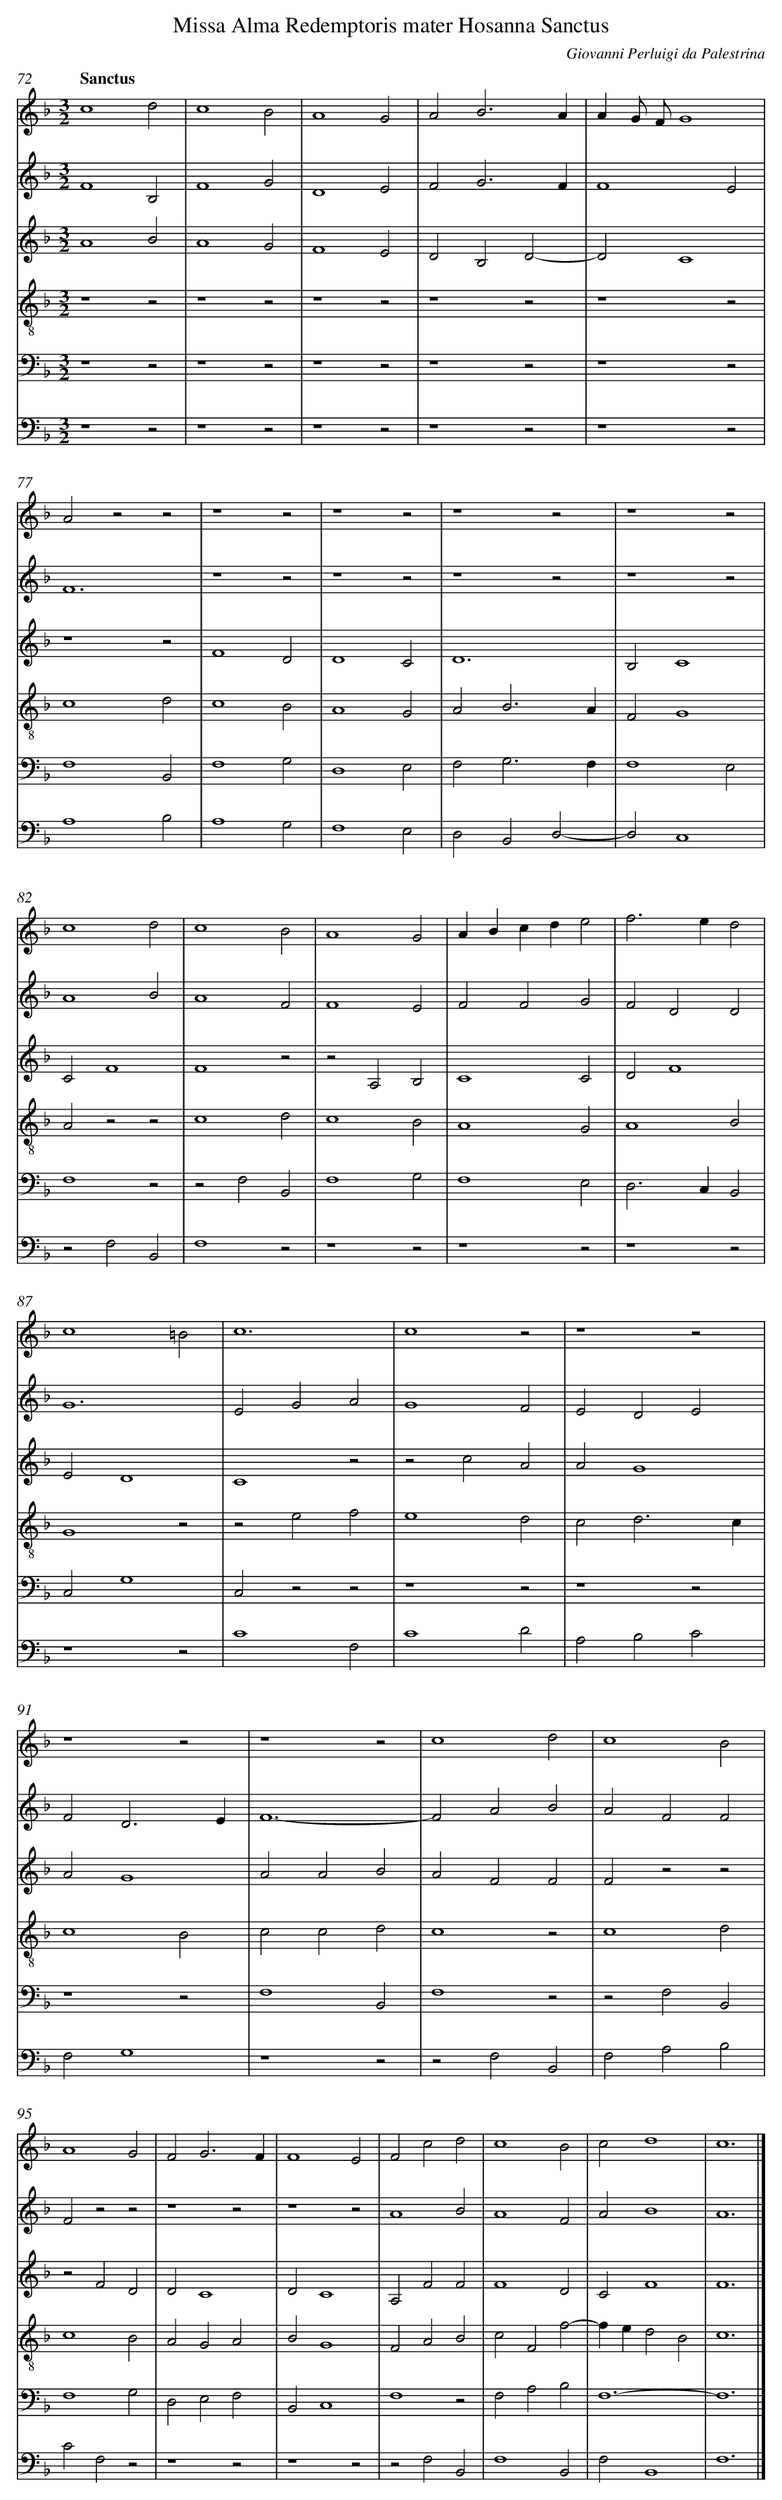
X:1
T: Missa Alma Redemptoris mater Hosanna Sanctus
C: Giovanni Perluigi da Palestrina
L: 1/4
M: 3/2
Q: "Sanctus"
V: 1 clef=treble
V: 2 clef=treble
V: 3 clef=treble
V: 4 clef=treble-8
V: 5 clef=bass
V: 6 clef=bass
K: F
[V:1] c4d2 |
[V:2] F4B,2 |
[V:3] A4B2 |
[V:4] z4z2 |
[V:5] z4z2 |
[V:6] z4z2 |
[V:1] c4B2 |
[V:2] F4G2 |
[V:3] A4G2 |
[V:4] z4z2 |
[V:5] z4z2 |
[V:6] z4z2 |
[V:1] A4G2 |
[V:2] D4E2 |
[V:3] F4E2 |
[V:4] z4z2 |
[V:5] z4z2 |
[V:6] z4z2 |
[V:1] A2B3A |
[V:2] F2G3F |
[V:3] D2B,2D2- |
[V:4] z4z2 |
[V:5] z4z2 |
[V:6] z4z2 |
[V:1] AG/ F/G4 |
[V:2] F4E2 |
[V:3] D2C4 |
[V:4] z4z2 |
[V:5] z4z2 |
[V:6] z4z2 |
[V:1] A2z2z2 |
[V:2] F6 |
[V:3] z4z2 |
[V:4] c4d2 |
[V:5] F,4B,,2 |
[V:6] A,4B,2 |
[V:1] z4z2 |
[V:2] z4z2 |
[V:3] F4D2 |
[V:4] c4B2 |
[V:5] F,4G,2 |
[V:6] A,4G,2 |
[V:1] z4z2 |
[V:2] z4z2 |
[V:3] D4C2 |
[V:4] A4G2 |
[V:5] D,4E,2 |
[V:6] F,4E,2 |
[V:1] z4z2 |
[V:2] z4z2 |
[V:3] D6 |
[V:4] A2B3A |
[V:5] F,2G,3F, |
[V:6] D,2B,,2D,2- |
[V:1] z4z2 |
[V:2] z4z2 |
[V:3] B,2C4 |
[V:4] F2G4 |
[V:5] F,4E,2 |
[V:6] D,2C,4 |
[V:1] c4d2 |
[V:2] A4B2 |
[V:3] C2F4 |
[V:4] A2z2z2 |
[V:5] F,4z2 |
[V:6] z2F,2B,,2 |
[V:1] c4B2 |
[V:2] A4F2 |
[V:3] F4z2 |
[V:4] c4d2 |
[V:5] z2F,2B,,2 |
[V:6] F,4z2 |
[V:1] A4G2 |
[V:2] F4E2 |
[V:3] z2A,2B,2 |
[V:4] c4B2 |
[V:5] F,4G,2 |
[V:6] z4z2 |
[V:1] ABcde2 |
[V:2] F2F2G2 |
[V:3] C4C2 |
[V:4] A4G2 |
[V:5] F,4E,2 |
[V:6] z4z2 |
[V:1] f2>e2d2 |
[V:2] F2D2D2 |
[V:3] D2F4 |
[V:4] A4B2 |
[V:5] D,2>C,2B,,2 |
[V:6] z4z2 |
[V:1] c4=B2 |
[V:2] G6 |
[V:3] E2D4 |
[V:4] G4z2 |
[V:5] C,2G,4 |
[V:6] z4z2 |
[V:1] c6 |
[V:2] E2G2A2 |
[V:3] C4z2 |
[V:4] z2e2f2 |
[V:5] C,2z2z2 |
[V:6] C4F,2 |
[V:1] c4z2 |
[V:2] G4F2 |
[V:3] z2c2A2 |
[V:4] e4d2 |
[V:5] z4z2 |
[V:6] C4D2 |
[V:1] z4z2 |
[V:2] E2D2E2 |
[V:3] A2G4 |
[V:4] c2d3c |
[V:5] z4z2 |
[V:6] A,2B,2C2 |
[V:1] z4z2 |
[V:2] F2D3E |
[V:3] A2G4 |
[V:4] c4B2 |
[V:5] z4z2 |
[V:6] F,2G,4 |
[V:1] z4z2 |
[V:2] F6- |
[V:3] A2A2B2 |
[V:4] c2c2d2 |
[V:5] F,4B,,2 |
[V:6] z4z2 |
[V:1] c4d2 |
[V:2] F2A2B2 |
[V:3] A2F2F2 |
[V:4] c4z2 |
[V:5] F,4z2 |
[V:6] z2F,2B,,2 |
[V:1] c4B2 |
[V:2] A2F2F2 |
[V:3] F2z2z2 |
[V:4] c4d2 |
[V:5] z2F,2B,,2 |
[V:6] F,2A,2B,2 |
[V:1] A4G2 |
[V:2] F2z2z2 |
[V:3] z2F2D2 |
[V:4] c4B2 |
[V:5] F,4G,2 |
[V:6] C2F,2z2 |
[V:1] F2G3F |
[V:2] z4z2 |
[V:3] D2C4 |
[V:4] A2G2A2 |
[V:5] D,2E,2F,2 |
[V:6] z4z2 |
[V:1] F4E2 |
[V:2] z4z2 |
[V:3] D2C4 |
[V:4] B2G4 |
[V:5] B,,2C,4 |
[V:6] z4z2 |
[V:1] F2c2d2 |
[V:2] A4B2 |
[V:3] A,2F2F2 |
[V:4] F2A2B2 |
[V:5] F,4z2 |
[V:6] z2F,2B,,2 |
[V:1] c4B2 |
[V:2] A4F2 |
[V:3] F4D2 |
[V:4] c2F2f2- |
[V:5] F,2A,2B,2 |
[V:6] F,4B,,2 |
[V:1] c2d4 |
[V:2] A2B4 |
[V:3] C2F4 |
[V:4] fed2B2 |
[V:5] F,6- |
[V:6] F,2B,,4 |
[V:1] c6 |]
[V:2] A6 |]
[V:3] F6 |]
[V:4] c6 |]
[V:5] F,6 |]
[V:6] F,6 |]
